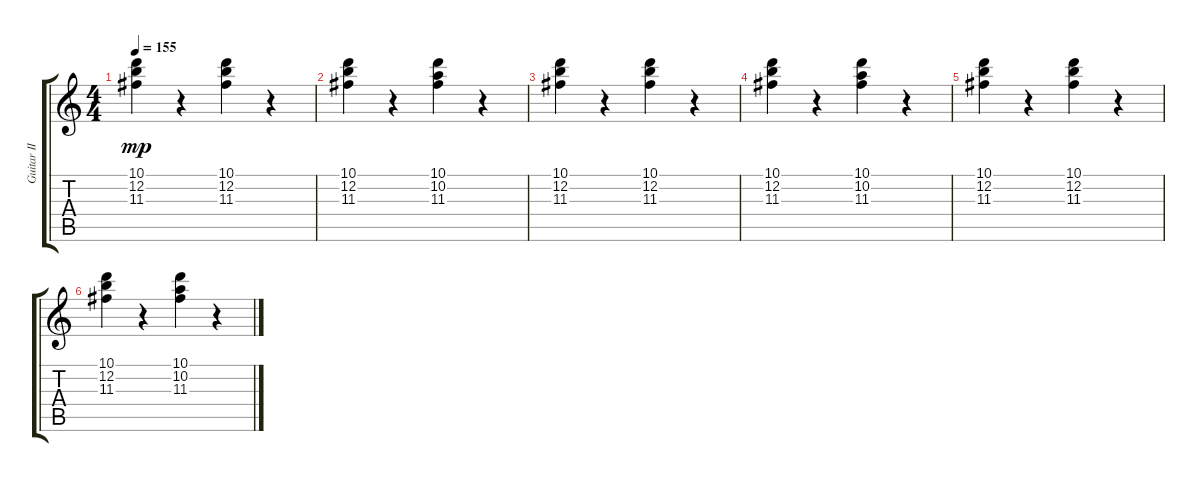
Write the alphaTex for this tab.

\track ("Guitar II" "Guitar II") {instrument overdrivenguitar}
\staff {score tabs}
\tuning (E4 B3 G3 D3 A2 E2) {hide}
\ts (4 4)
\tempo 155
\clef g2
\ks c
(10.1 12.2 11.3).4{dy mp} r.4 (10.1 12.2 11.3).4 r.4 |
(10.1 12.2 11.3).4 r.4 (10.1 10.2 11.3).4 r.4 |
(10.1 12.2 11.3).4 r.4 (10.1 12.2 11.3).4 r.4 |
(10.1 12.2 11.3).4 r.4 (10.1 10.2 11.3).4 r.4 |
(10.1 12.2 11.3).4 r.4 (10.1 12.2 11.3).4 r.4 |
(10.1 12.2 11.3).4 r.4 (10.1 10.2 11.3).4 r.4
